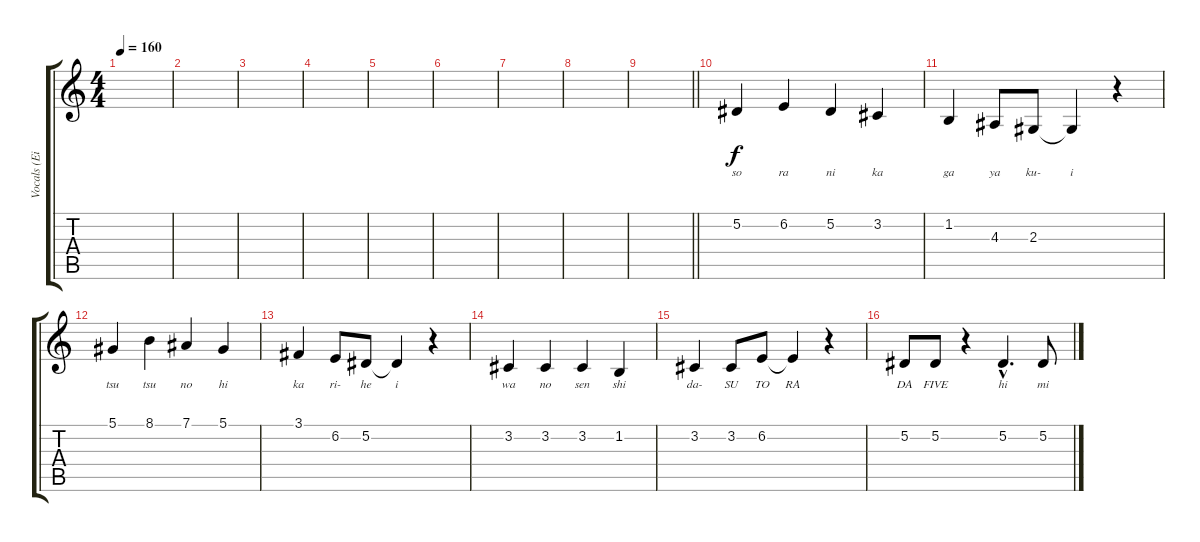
\track ("Vocals (Eizo)" "Vocals (Ei") {instrument flute}
\staff {score tabs}
\tuning (Eb4 Bb3 Gb3 Db3 Ab2 Eb2) {hide}
\ts (4 4)
\tempo 160
\clef g2
\ks c
|
|
|
|
|
|
|
|
\barLineRight lightlight
|
5.2.4{lyrics (0 "so") lyrics (1 "") lyrics (2 "") lyrics (3 "") lyrics (4 "")} 6.2.4{lyrics (0 "ra") lyrics (1 "") lyrics (2 "") lyrics (3 "") lyrics (4 "")} 5.2.4{lyrics (0 "ni") lyrics (1 "") lyrics (2 "") lyrics (3 "") lyrics (4 "")} 3.2.4{lyrics (0 "ka") lyrics (1 "") lyrics (2 "") lyrics (3 "") lyrics (4 "")} |
1.2.4{lyrics (0 "ga") lyrics (1 "") lyrics (2 "") lyrics (3 "") lyrics (4 "")} 4.3.8{lyrics (0 "ya") lyrics (1 "") lyrics (2 "") lyrics (3 "") lyrics (4 "")} 2.3.8{lyrics (0 "ku-") lyrics (1 "") lyrics (2 "") lyrics (3 "") lyrics (4 "")} 2.3{t}.4{lyrics (0 "i") lyrics (1 "") lyrics (2 "") lyrics (3 "") lyrics (4 "")} r.4 |
5.1.4{lyrics (0 "tsu") lyrics (1 "") lyrics (2 "") lyrics (3 "") lyrics (4 "")} 8.1.4{lyrics (0 "tsu") lyrics (1 "") lyrics (2 "") lyrics (3 "") lyrics (4 "")} 7.1.4{lyrics (0 "no") lyrics (1 "") lyrics (2 "") lyrics (3 "") lyrics (4 "")} 5.1.4{lyrics (0 "hi") lyrics (1 "") lyrics (2 "") lyrics (3 "") lyrics (4 "")} |
3.1.4{lyrics (0 "ka") lyrics (1 "") lyrics (2 "") lyrics (3 "") lyrics (4 "")} 6.2.8{lyrics (0 "ri-") lyrics (1 "") lyrics (2 "") lyrics (3 "") lyrics (4 "")} 5.2.8{lyrics (0 "he") lyrics (1 "") lyrics (2 "") lyrics (3 "") lyrics (4 "")} 5.2{t}.4{lyrics (0 "i") lyrics (1 "") lyrics (2 "") lyrics (3 "") lyrics (4 "")} r.4 |
3.2.4{lyrics (0 "wa") lyrics (1 "") lyrics (2 "") lyrics (3 "") lyrics (4 "")} 3.2.4{lyrics (0 "no") lyrics (1 "") lyrics (2 "") lyrics (3 "") lyrics (4 "")} 3.2.4{lyrics (0 "sen") lyrics (1 "") lyrics (2 "") lyrics (3 "") lyrics (4 "")} 1.2.4{lyrics (0 "shi") lyrics (1 "") lyrics (2 "") lyrics (3 "") lyrics (4 "")} |
3.2.4{lyrics (0 "da-") lyrics (1 "") lyrics (2 "") lyrics (3 "") lyrics (4 "")} 3.2.8{lyrics (0 "SU") lyrics (1 "") lyrics (2 "") lyrics (3 "") lyrics (4 "")} 6.2.8{lyrics (0 "TO") lyrics (1 "") lyrics (2 "") lyrics (3 "") lyrics (4 "")} 6.2{t}.4{lyrics (0 "RA") lyrics (1 "") lyrics (2 "") lyrics (3 "") lyrics (4 "")} r.4 |
5.2.8{lyrics (0 "DA") lyrics (1 "") lyrics (2 "") lyrics (3 "") lyrics (4 "")} 5.2.8{lyrics (0 "FIVE") lyrics (1 "") lyrics (2 "") lyrics (3 "") lyrics (4 "")} r.4 5.2{hac}.4{d lyrics (0 "hi") lyrics (1 "") lyrics (2 "") lyrics (3 "") lyrics (4 "")} 5.2.8{lyrics (0 "mi") lyrics (1 "") lyrics (2 "") lyrics (3 "") lyrics (4 "")}
